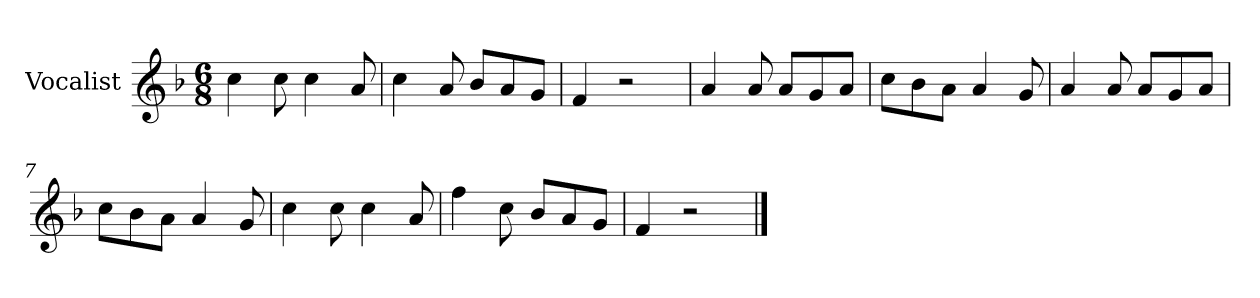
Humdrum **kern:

**kern
*part1
*staff1
*I"Vocalist
*k[b-]
*F:
*M6/8
=1
4cc
8cc
4cc
8a
=2
4cc
8a
8b-L
8a
8gJ
=3
4f
2r
=4
4a
8a
8aL
8g
8aJ
=5
8ccL
8b-
8aJ
4a
8g
=6
4a
8a
8aL
8g
8aJ
=7
8ccL
8b-
8aJ
4a
8g
=8
4cc
8cc
4cc
8a
=9
4ff
8cc
8b-L
8a
8gJ
=10
4f
2r
==
*-
